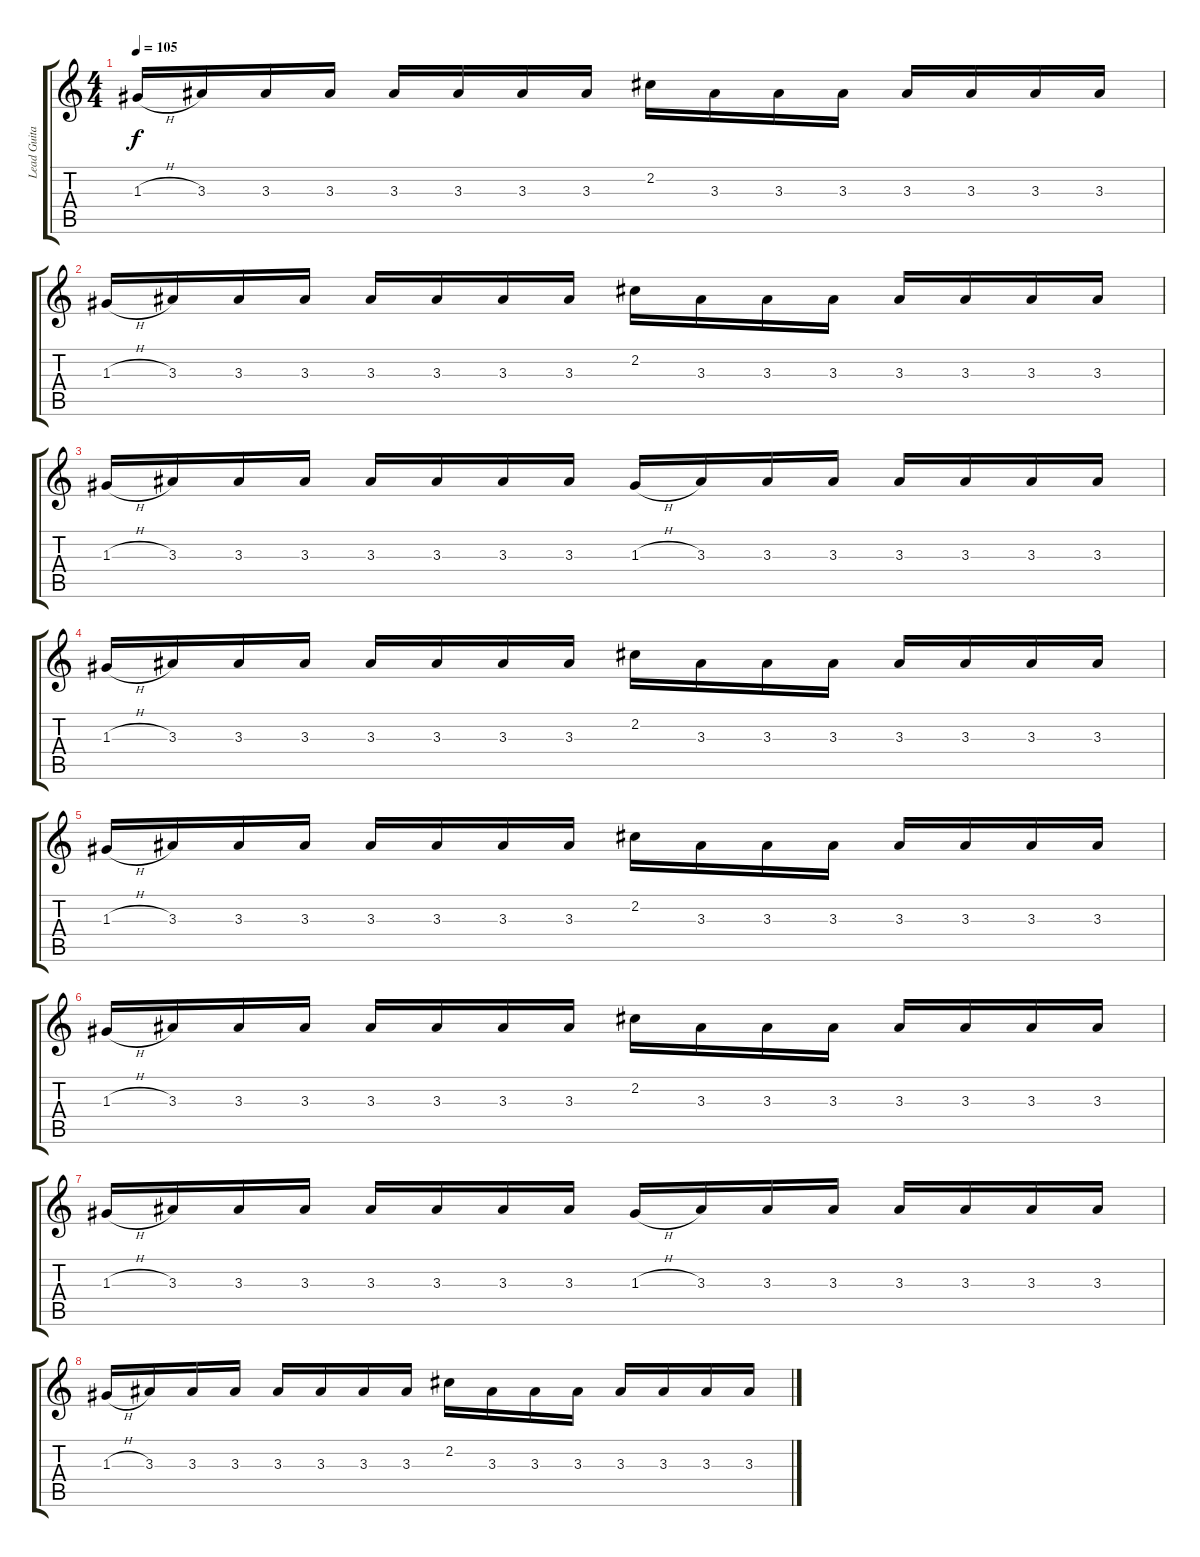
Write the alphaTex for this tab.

\track ("Lead Guitar" "Lead Guita") {instrument distortionguitar}
\staff {score tabs}
\tuning (E4 B3 G3 D3 A2 E2) {hide}
\ts (4 4)
\tempo 105
\clef g2
\ks c
1.3{h}.16{dy f} 3.3.16 3.3.16 3.3.16 3.3.16 3.3.16 3.3.16 3.3.16 2.2.16 3.3.16 3.3.16 3.3.16 3.3.16 3.3.16 3.3.16 3.3.16 |
1.3{h}.16 3.3.16 3.3.16 3.3.16 3.3.16 3.3.16 3.3.16 3.3.16 2.2.16 3.3.16 3.3.16 3.3.16 3.3.16 3.3.16 3.3.16 3.3.16 |
1.3{h}.16 3.3.16 3.3.16 3.3.16 3.3.16 3.3.16 3.3.16 3.3.16 1.3{h}.16 3.3.16 3.3.16 3.3.16 3.3.16 3.3.16 3.3.16 3.3.16 |
1.3{h}.16 3.3.16 3.3.16 3.3.16 3.3.16 3.3.16 3.3.16 3.3.16 2.2.16 3.3.16 3.3.16 3.3.16 3.3.16 3.3.16 3.3.16 3.3.16 |
1.3{h}.16 3.3.16 3.3.16 3.3.16 3.3.16 3.3.16 3.3.16 3.3.16 2.2.16 3.3.16 3.3.16 3.3.16 3.3.16 3.3.16 3.3.16 3.3.16 |
1.3{h}.16 3.3.16 3.3.16 3.3.16 3.3.16 3.3.16 3.3.16 3.3.16 2.2.16 3.3.16 3.3.16 3.3.16 3.3.16 3.3.16 3.3.16 3.3.16 |
1.3{h}.16 3.3.16 3.3.16 3.3.16 3.3.16 3.3.16 3.3.16 3.3.16 1.3{h}.16 3.3.16 3.3.16 3.3.16 3.3.16 3.3.16 3.3.16 3.3.16 |
1.3{h}.16 3.3.16 3.3.16 3.3.16 3.3.16 3.3.16 3.3.16 3.3.16 2.2.16 3.3.16 3.3.16 3.3.16 3.3.16 3.3.16 3.3.16 3.3.16
